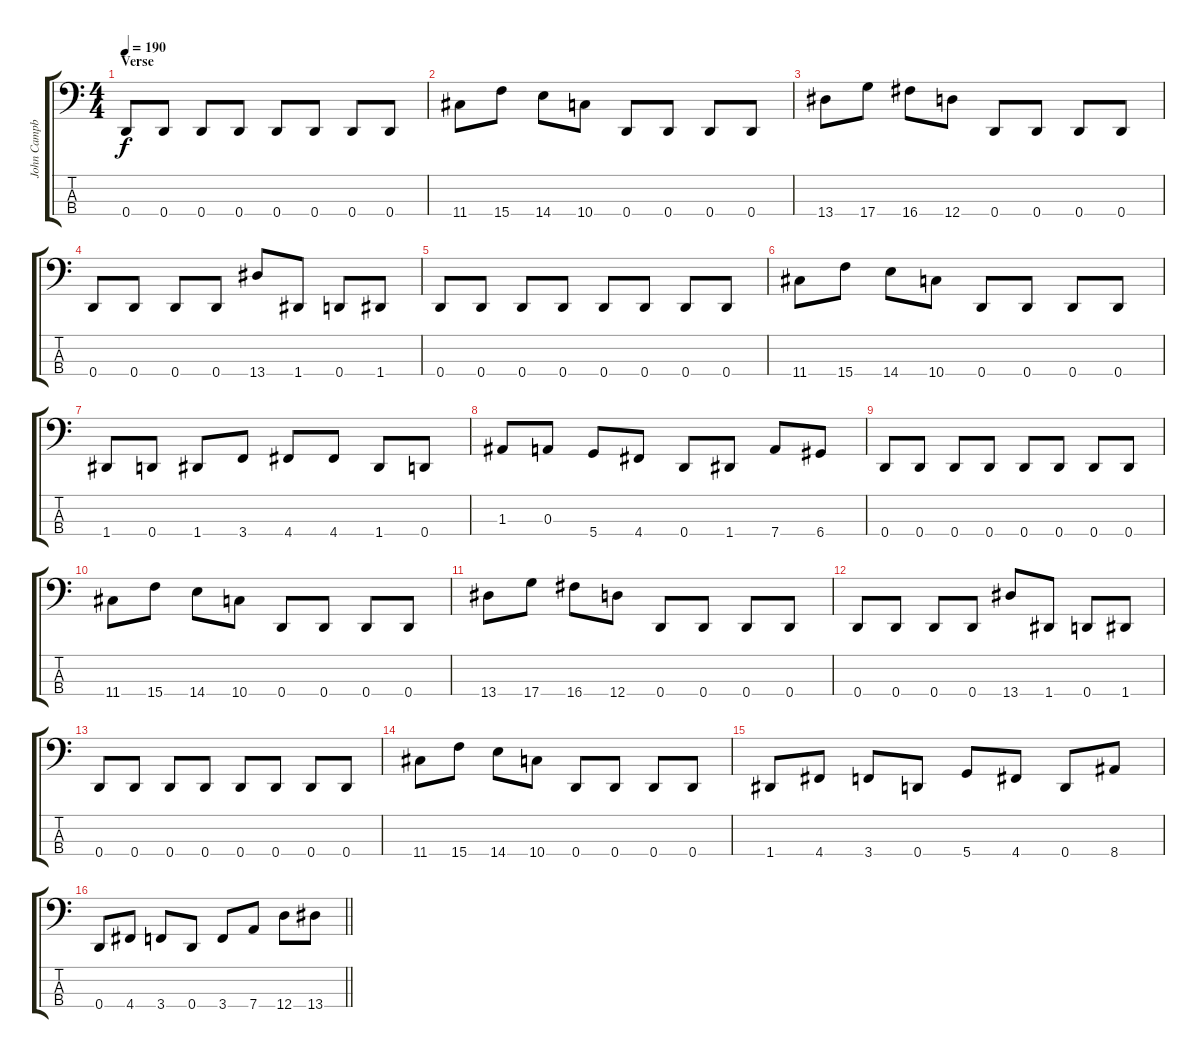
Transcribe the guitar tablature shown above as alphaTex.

\track ("John Campbell" "John Campb") {instrument electricbasspick}
\staff {score tabs}
\tuning (G2 D2 A1 D1) {hide}
\ts (4 4)
\section ("" "Verse")
\tempo 190
\clef f4
\ks c
0.4.8{dy f} 0.4.8 0.4.8 0.4.8 0.4.8 0.4.8 0.4.8 0.4.8 |
11.4.8 15.4.8 14.4.8 10.4.8 0.4.8 0.4.8 0.4.8 0.4.8 |
13.4.8 17.4.8 16.4.8 12.4.8 0.4.8 0.4.8 0.4.8 0.4.8 |
0.4.8 0.4.8 0.4.8 0.4.8 13.4.8 1.4.8 0.4.8 1.4.8 |
0.4.8 0.4.8 0.4.8 0.4.8 0.4.8 0.4.8 0.4.8 0.4.8 |
11.4.8 15.4.8 14.4.8 10.4.8 0.4.8 0.4.8 0.4.8 0.4.8 |
1.4.8 0.4.8 1.4.8 3.4.8 4.4.8 4.4.8 1.4.8 0.4.8 |
1.3.8 0.3.8 5.4.8 4.4.8 0.4.8 1.4.8 7.4.8 6.4.8 |
0.4.8 0.4.8 0.4.8 0.4.8 0.4.8 0.4.8 0.4.8 0.4.8 |
11.4.8 15.4.8 14.4.8 10.4.8 0.4.8 0.4.8 0.4.8 0.4.8 |
13.4.8 17.4.8 16.4.8 12.4.8 0.4.8 0.4.8 0.4.8 0.4.8 |
0.4.8 0.4.8 0.4.8 0.4.8 13.4.8 1.4.8 0.4.8 1.4.8 |
0.4.8 0.4.8 0.4.8 0.4.8 0.4.8 0.4.8 0.4.8 0.4.8 |
11.4.8 15.4.8 14.4.8 10.4.8 0.4.8 0.4.8 0.4.8 0.4.8 |
1.4.8 4.4.8 3.4.8 0.4.8 5.4.8 4.4.8 0.4.8 8.4.8 |
\barLineRight lightlight
0.4.8 4.4.8 3.4.8 0.4.8 3.4.8 7.4.8 12.4.8 13.4.8
